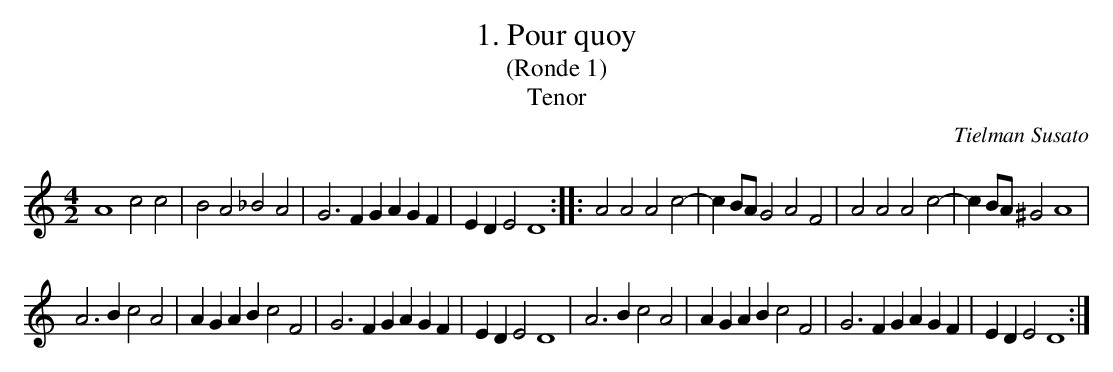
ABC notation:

X:1
T:1. Pour quoy
T:(Ronde 1)
C:Tielman Susato
M:4/2
L:1/2
T: Tenor
K:C -8va
A2cc|BA_BA|G>F G/2A/2G/2F/2|E/2D/2ED2::AAAc-|c/2B/4A/4GAF|AAAc-|c/2B/4A/4^GA2|
A>BcA|A/2G/2A/2B/2cF|G>F G/2A/2G/2F/2|E/2D/2ED2|A>BcA|A/2G/2A/2B/2cF|G>F G/2A/2G/2F/2|E/2D/2ED2:|
